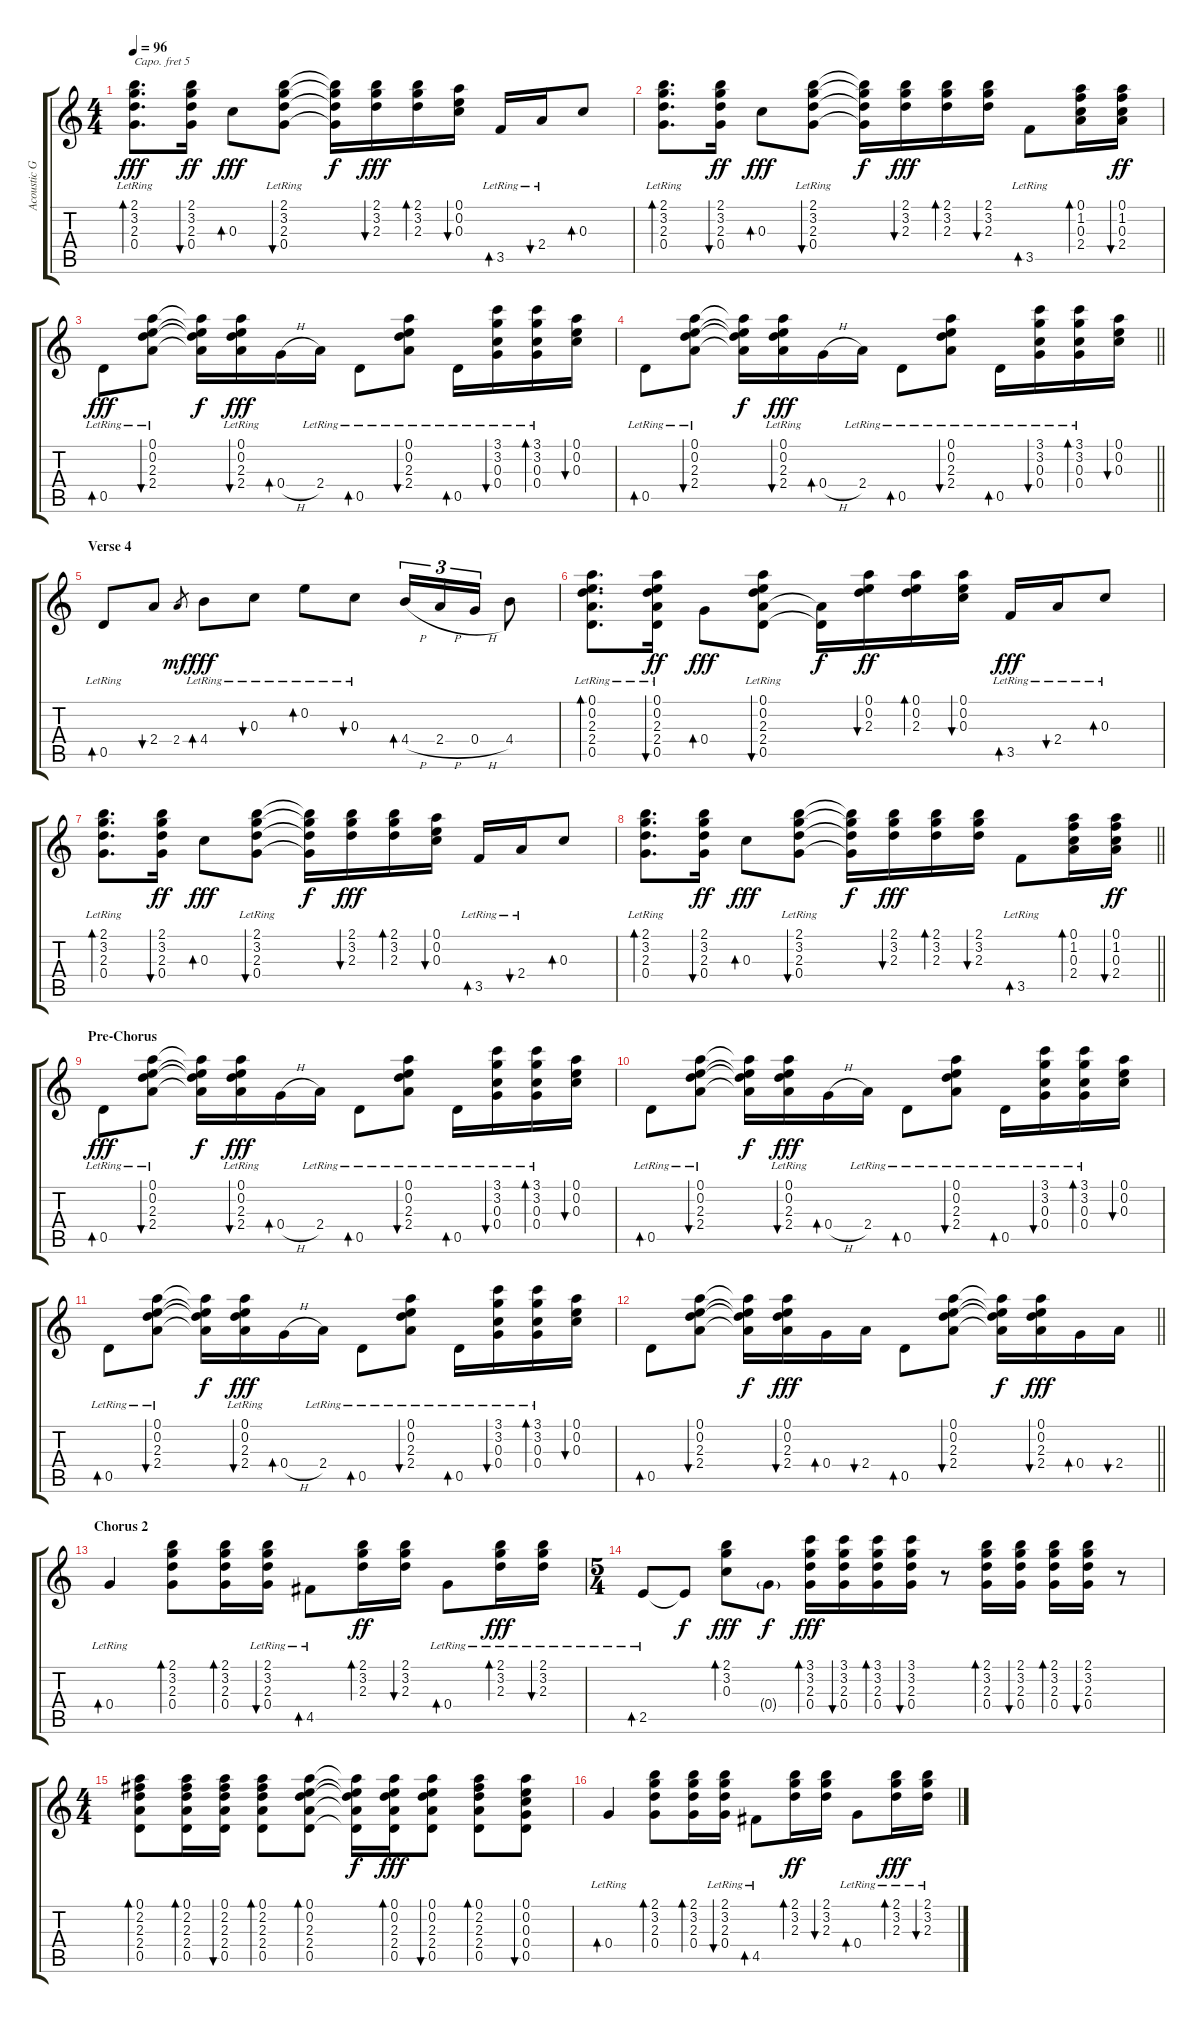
\track ("Acoustic Guitar" "Acoustic G") {instrument acousticguitarsteel}
\staff {score tabs}
\capo 5
\tuning (E4 B3 G3 D3 A2 E2) {hide}
\ts (4 4)
\tempo 96
\clef g2
\ks c
(2.1{lr} 3.2 2.3 0.4{lr}).8{d bd 30 dy fff} (2.1 3.2 2.3 0.4).16{bu 30 dy ff} 0.3.8{bd 30 dy fff} (2.1{lr} 3.2 2.3 0.4{lr}).8{bu 30} (2.1{t} 3.2{t} 2.3{t} 0.4{t}).16{dy f} (2.1 3.2 2.3).16{bu 30 dy fff} (2.1 3.2 2.3).16{bd 30} (0.1 0.2 0.3).16{bu 30} 3.5{lr}.16{bd 30} 2.4{lr}.16{bu 30} 0.3.8{bd 30} |
(2.1{lr} 3.2 2.3 0.4{lr}).8{d bd 30} (2.1 3.2 2.3 0.4).16{bu 30 dy ff} 0.3.8{bd 30 dy fff} (2.1{lr} 3.2 2.3 0.4{lr}).8{bu 30} (2.1{t} 3.2{t} 2.3{t} 0.4{t}).16{dy f} (2.1 3.2 2.3).16{bu 30 dy fff} (2.1 3.2 2.3).16{bd 30} (2.1 3.2 2.3).16{bu 30} 3.5{lr}.8{bd 30} (0.1 1.2 0.3 2.4).16{bd 30} (0.1 1.2 0.3 2.4).16{bu 30 dy ff} |
0.5{lr}.8{bd 30 dy fff} (0.1{lr} 0.2{lr} 2.3{lr} 2.4{lr}).8{bu 30} (0.1{t} 0.2{t} 2.3{t} 2.4{t}).16{dy f} (0.1{lr} 0.2{lr} 2.3{lr} 2.4{lr}).16{bu 30 dy fff} 0.4{h}.16{bd 30} 2.4{lr}.16 0.5{lr}.8{bd 30} (0.1{lr} 0.2{lr} 2.3{lr} 2.4{lr}).8{bu 30} 0.5{lr}.16{bd 30} (3.1{lr} 3.2{lr} 0.3{lr} 0.4{lr}).16{bu 30} (3.1{lr} 3.2{lr} 0.3{lr} 0.4{lr}).16{bd 30} (0.1 0.2 0.3).16{bu 30} |
\barLineRight lightlight
0.5{lr}.8{bd 30} (0.1{lr} 0.2{lr} 2.3{lr} 2.4{lr}).8{bu 30} (0.1{t} 0.2{t} 2.3{t} 2.4{t}).16{dy f} (0.1{lr} 0.2{lr} 2.3{lr} 2.4{lr}).16{bu 30 dy fff} 0.4{h}.16{bd 30} 2.4{lr}.16 0.5{lr}.8{bd 30} (0.1{lr} 0.2{lr} 2.3{lr} 2.4{lr}).8{bu 30} 0.5{lr}.16{bd 30} (3.1{lr} 3.2{lr} 0.3{lr} 0.4{lr}).16{bu 30} (3.1{lr} 3.2{lr} 0.3{lr} 0.4{lr}).16{bd 30} (0.1 0.2 0.3).16{bu 30} |
\section ("" "Verse 4")
0.5{lr}.8{bd 30} 2.4.8{bu 30} 2.4.8{gr dy mf} 4.4{lr}.8{bd 30 dy fff} 0.3{lr}.8{bu 30} 0.2{lr}.8{bd 30} 0.3{lr}.8{bu 30} 4.4{h}.16{tu (3 2) bd 30} 2.4{h}.16{tu (3 2)} 0.4{h}.16{tu (3 2)} 4.4.8 |
(0.1 0.2 2.3 2.4{lr} 0.5{lr}).8{d bd 30} (0.1 0.2 2.3{lr} 2.4 0.5).16{bu 30 dy ff} 0.4.8{bd 30 dy fff} (0.1{lr} 0.2{lr} 2.3{lr} 2.4{lr} 0.5{lr}).8{bu 30} (2.4{t} 0.5{t}).16{dy f} (0.1 0.2 2.3).16{bu 30 dy ff} (0.1 0.2 2.3).16{bd 30} (0.1 0.2 0.3).16{bu 30} 3.5{lr}.16{bd 30 dy fff} 2.4{lr}.16{bu 30} 0.3{lr}.8{bd 30} |
(2.1{lr} 3.2 2.3 0.4{lr}).8{d bd 30} (2.1 3.2 2.3 0.4).16{bu 30 dy ff} 0.3.8{bd 30 dy fff} (2.1{lr} 3.2 2.3 0.4{lr}).8{bu 30} (2.1{t} 3.2{t} 2.3{t} 0.4{t}).16{dy f} (2.1 3.2 2.3).16{bu 30 dy fff} (2.1 3.2 2.3).16{bd 30} (0.1 0.2 0.3).16{bu 30} 3.5{lr}.16{bd 30} 2.4{lr}.16{bu 30} 0.3.8{bd 30} |
\barLineRight lightlight
(2.1{lr} 3.2 2.3 0.4{lr}).8{d bd 30} (2.1 3.2 2.3 0.4).16{bu 30 dy ff} 0.3.8{bd 30 dy fff} (2.1{lr} 3.2 2.3 0.4{lr}).8{bu 30} (2.1{t} 3.2{t} 2.3{t} 0.4{t}).16{dy f} (2.1 3.2 2.3).16{bu 30 dy fff} (2.1 3.2 2.3).16{bd 30} (2.1 3.2 2.3).16{bu 30} 3.5{lr}.8{bd 30} (0.1 1.2 0.3 2.4).16{bd 30} (0.1 1.2 0.3 2.4).16{bu 30 dy ff} |
\section ("" "Pre-Chorus")
0.5{lr}.8{bd 30 dy fff} (0.1{lr} 0.2{lr} 2.3{lr} 2.4{lr}).8{bu 30} (0.1{t} 0.2{t} 2.3{t} 2.4{t}).16{dy f} (0.1{lr} 0.2{lr} 2.3{lr} 2.4{lr}).16{bu 30 dy fff} 0.4{h}.16{bd 30} 2.4{lr}.16 0.5{lr}.8{bd 30} (0.1{lr} 0.2{lr} 2.3{lr} 2.4{lr}).8{bu 30} 0.5{lr}.16{bd 30} (3.1{lr} 3.2{lr} 0.3{lr} 0.4{lr}).16{bu 30} (3.1{lr} 3.2{lr} 0.3{lr} 0.4{lr}).16{bd 30} (0.1 0.2 0.3).16{bu 30} |
0.5{lr}.8{bd 30} (0.1{lr} 0.2{lr} 2.3{lr} 2.4{lr}).8{bu 30} (0.1{t} 0.2{t} 2.3{t} 2.4{t}).16{dy f} (0.1{lr} 0.2{lr} 2.3{lr} 2.4{lr}).16{bu 30 dy fff} 0.4{h}.16{bd 30} 2.4{lr}.16 0.5{lr}.8{bd 30} (0.1{lr} 0.2{lr} 2.3{lr} 2.4{lr}).8{bu 30} 0.5{lr}.16{bd 30} (3.1{lr} 3.2{lr} 0.3{lr} 0.4{lr}).16{bu 30} (3.1{lr} 3.2{lr} 0.3{lr} 0.4{lr}).16{bd 30} (0.1 0.2 0.3).16{bu 30} |
0.5{lr}.8{bd 30} (0.1{lr} 0.2{lr} 2.3{lr} 2.4{lr}).8{bu 30} (0.1{t} 0.2{t} 2.3{t} 2.4{t}).16{dy f} (0.1{lr} 0.2{lr} 2.3{lr} 2.4{lr}).16{bu 30 dy fff} 0.4{h}.16{bd 30} 2.4{lr}.16 0.5{lr}.8{bd 30} (0.1{lr} 0.2{lr} 2.3{lr} 2.4{lr}).8{bu 30} 0.5{lr}.16{bd 30} (3.1{lr} 3.2{lr} 0.3{lr} 0.4{lr}).16{bu 30} (3.1{lr} 3.2{lr} 0.3{lr} 0.4{lr}).16{bd 30} (0.1 0.2 0.3).16{bu 30} |
\barLineRight lightlight
0.5.8{bd 30} (0.1 0.2 2.3 2.4).8{bu 30} (0.1{t} 0.2{t} 2.3{t} 2.4{t}).16{dy f} (0.1 0.2 2.3 2.4).16{bu 30 dy fff} 0.4.16{bd 30} 2.4.16{bu 30} 0.5.8{bd 30} (0.1 0.2 2.3 2.4).8{bu 30} (0.1{t} 0.2{t} 2.3{t} 2.4{t}).16{dy f} (0.1 0.2 2.3 2.4).16{bu 30 dy fff} 0.4.16{bd 30} 2.4.16{bu 30} |
\section ("" "Chorus 2")
0.4{lr}.4{bd 30} (2.1 3.2 2.3 0.4).8{bd 30} (2.1 3.2 2.3 0.4).16{bd 30} (2.1{lr} 3.2{lr} 2.3{lr} 0.4{lr}).16{bu 30} 4.5{lr}.8{bd 30} (2.1 3.2 2.3).16{bd 30 dy ff} (2.1 3.2 2.3).16{bu 30} 0.4{lr}.8{bd 30} (2.1 3.2{lr} 2.3{lr}).16{bd 30 dy fff} (2.1 3.2{lr} 2.3{lr}).16{bu 30} |
\ts (5 4)
2.5{lr}.8{bd 30} 2.5{t}.8{dy f} (2.1 3.2 0.3).8{bd 30 dy fff} 0.4{g}.8{dy f} (3.1 3.2 2.3 0.4).16{bd 30 dy fff} (3.1 3.2 2.3 0.4).16{bu 30} (3.1 3.2 2.3 0.4).16{bd 30} (3.1 3.2 2.3 0.4).16{bu 30} r.8 (2.1 3.2 2.3 0.4).16{bd 30} (2.1 3.2 2.3 0.4).16{bu 30} (2.1 3.2 2.3 0.4).16{bd 30} (2.1 3.2 2.3 0.4).16{bu 30} r.8 |
\ts (4 4)
(0.1 2.2 2.3 2.4 0.5).8{bd 30} (0.1 2.2 2.3 2.4 0.5).16{bd 30} (0.1 2.2 2.3 2.4 0.5).16{bu 30} (0.1 2.2 2.3 2.4 0.5).8{bd 30} (0.1 0.2 2.3 2.4 0.5).8{bd 30} (0.1{t} 0.2{t} 2.3{t} 2.4{t} 0.5{t}).16{dy f} (0.1 0.2 2.3 2.4 0.5).16{bd 30 dy fff} (0.1 0.2 2.3 2.4 0.5).8{bu 30} (0.1 2.2 2.3 2.4 0.5).8{bd 30} (0.1 0.2 0.3 0.4 0.5).8{bu 30} |
0.4{lr}.4{bd 30} (2.1 3.2 2.3 0.4).8{bd 30} (2.1 3.2 2.3 0.4).16{bd 30} (2.1{lr} 3.2{lr} 2.3{lr} 0.4{lr}).16{bu 30} 4.5{lr}.8{bd 30} (2.1 3.2 2.3).16{bd 30 dy ff} (2.1 3.2 2.3).16{bu 30} 0.4{lr}.8{bd 30} (2.1 3.2{lr} 2.3{lr}).16{bd 30 dy fff} (2.1 3.2{lr} 2.3{lr}).16{bu 30}
